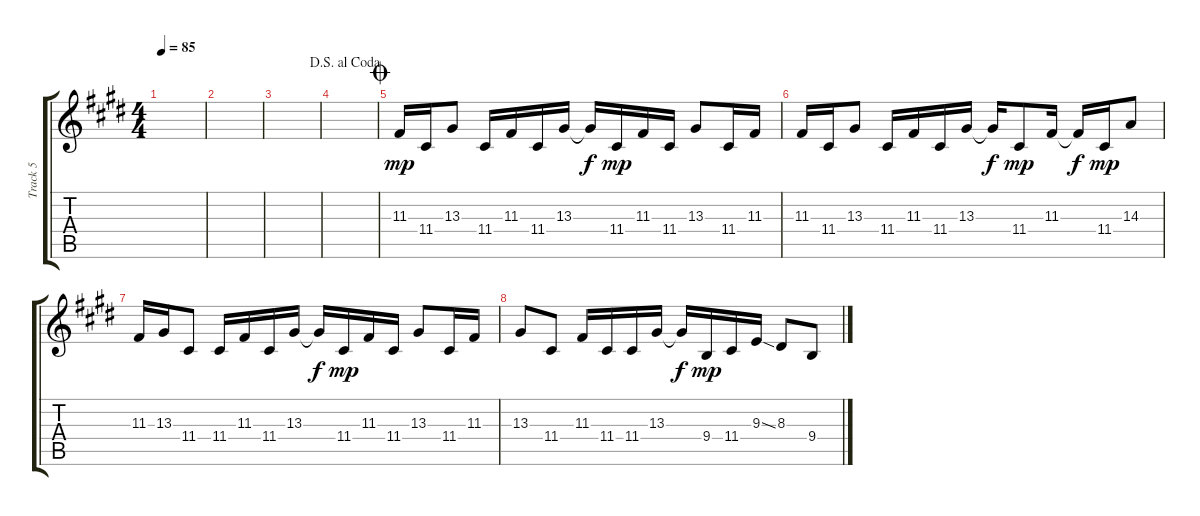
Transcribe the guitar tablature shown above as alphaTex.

\track ("Track 5" "Track 5") {instrument lead3calliope}
\staff {score tabs}
\tuning (E4 B3 G3 D3 A2 E2) {hide}
\ts (4 4)
\tempo 85
\clef g2
\ks e
|
|
|
\jump dalsegnoalcoda
|
\jump coda
11.3.16{dy mp} 11.4.16 13.3.8 11.4.16 11.3.16 11.4.16 13.3.16 13.3{t}.16{dy f} 11.4.16{dy mp} 11.3.16 11.4.16 13.3.8 11.4.16 11.3.16 |
11.3.16 11.4.16 13.3.8 11.4.16 11.3.16 11.4.16 13.3.16 13.3{t}.16{dy f} 11.4.8{dy mp} 11.3.16 11.3{t}.16{dy f} 11.4.16{dy mp} 14.3.8 |
11.3.16 13.3.16 11.4.8 11.4.16 11.3.16 11.4.16 13.3.16 13.3{t}.16{dy f} 11.4.16{dy mp} 11.3.16 11.4.16 13.3.8 11.4.16 11.3.16 |
13.3.8 11.4.8 11.3.16 11.4.16 11.4.16 13.3.16 13.3{t}.16{dy f} 9.4.16{dy mp} 11.4.16 9.3{ss}.16 8.3.8 9.4.8
